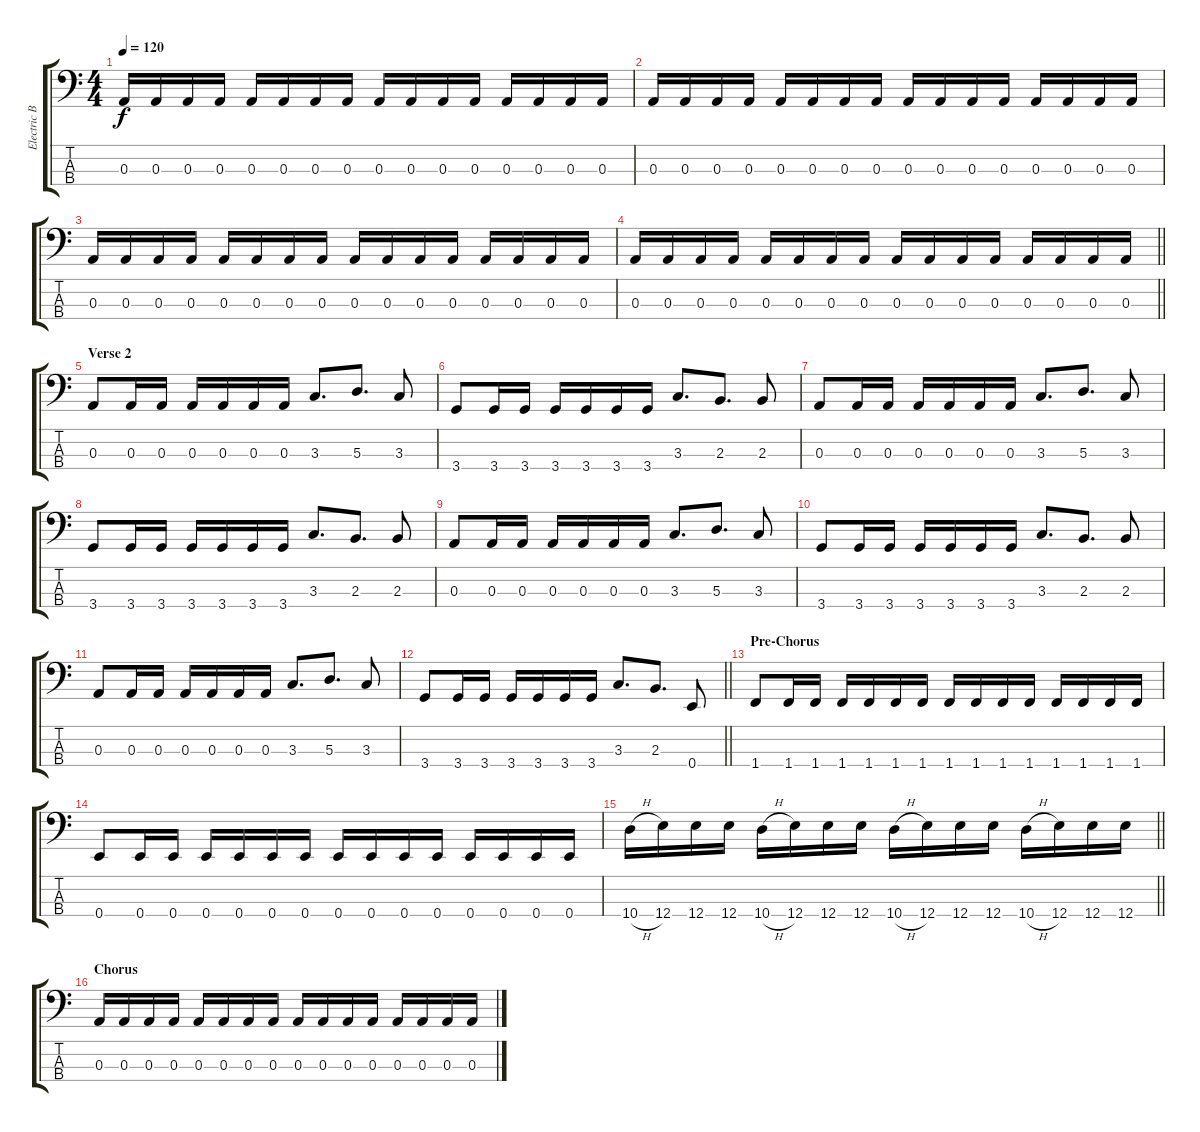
\track ("Electric Bass" "Electric B") {instrument electricbassfinger}
\staff {score tabs}
\tuning (G2 D2 A1 E1) {hide}
\ts (4 4)
\tempo 120
\clef f4
\ks c
0.3.16{dy f} 0.3.16 0.3.16 0.3.16 0.3.16 0.3.16 0.3.16 0.3.16 0.3.16 0.3.16 0.3.16 0.3.16 0.3.16 0.3.16 0.3.16 0.3.16 |
0.3.16 0.3.16 0.3.16 0.3.16 0.3.16 0.3.16 0.3.16 0.3.16 0.3.16 0.3.16 0.3.16 0.3.16 0.3.16 0.3.16 0.3.16 0.3.16 |
0.3.16 0.3.16 0.3.16 0.3.16 0.3.16 0.3.16 0.3.16 0.3.16 0.3.16 0.3.16 0.3.16 0.3.16 0.3.16 0.3.16 0.3.16 0.3.16 |
\barLineRight lightlight
0.3.16 0.3.16 0.3.16 0.3.16 0.3.16 0.3.16 0.3.16 0.3.16 0.3.16 0.3.16 0.3.16 0.3.16 0.3.16 0.3.16 0.3.16 0.3.16 |
\section ("" "Verse 2")
0.3.8 0.3.16 0.3.16 0.3.16 0.3.16 0.3.16 0.3.16 3.3.8{d} 5.3.8{d} 3.3.8 |
3.4.8 3.4.16 3.4.16 3.4.16 3.4.16 3.4.16 3.4.16 3.3.8{d} 2.3.8{d} 2.3.8 |
0.3.8 0.3.16 0.3.16 0.3.16 0.3.16 0.3.16 0.3.16 3.3.8{d} 5.3.8{d} 3.3.8 |
3.4.8 3.4.16 3.4.16 3.4.16 3.4.16 3.4.16 3.4.16 3.3.8{d} 2.3.8{d} 2.3.8 |
0.3.8 0.3.16 0.3.16 0.3.16 0.3.16 0.3.16 0.3.16 3.3.8{d} 5.3.8{d} 3.3.8 |
3.4.8 3.4.16 3.4.16 3.4.16 3.4.16 3.4.16 3.4.16 3.3.8{d} 2.3.8{d} 2.3.8 |
0.3.8 0.3.16 0.3.16 0.3.16 0.3.16 0.3.16 0.3.16 3.3.8{d} 5.3.8{d} 3.3.8 |
\barLineRight lightlight
3.4.8 3.4.16 3.4.16 3.4.16 3.4.16 3.4.16 3.4.16 3.3.8{d} 2.3.8{d} 0.4.8 |
\section ("" "Pre-Chorus")
1.4.8 1.4.16 1.4.16 1.4.16 1.4.16 1.4.16 1.4.16 1.4.16 1.4.16 1.4.16 1.4.16 1.4.16 1.4.16 1.4.16 1.4.16 |
0.4.8 0.4.16 0.4.16 0.4.16 0.4.16 0.4.16 0.4.16 0.4.16 0.4.16 0.4.16 0.4.16 0.4.16 0.4.16 0.4.16 0.4.16 |
\barLineRight lightlight
10.4{h}.16 12.4.16 12.4.16 12.4.16 10.4{h}.16 12.4.16 12.4.16 12.4.16 10.4{h}.16 12.4.16 12.4.16 12.4.16 10.4{h}.16 12.4.16 12.4.16 12.4.16 |
\section ("" "Chorus")
0.3.16 0.3.16 0.3.16 0.3.16 0.3.16 0.3.16 0.3.16 0.3.16 0.3.16 0.3.16 0.3.16 0.3.16 0.3.16 0.3.16 0.3.16 0.3.16
